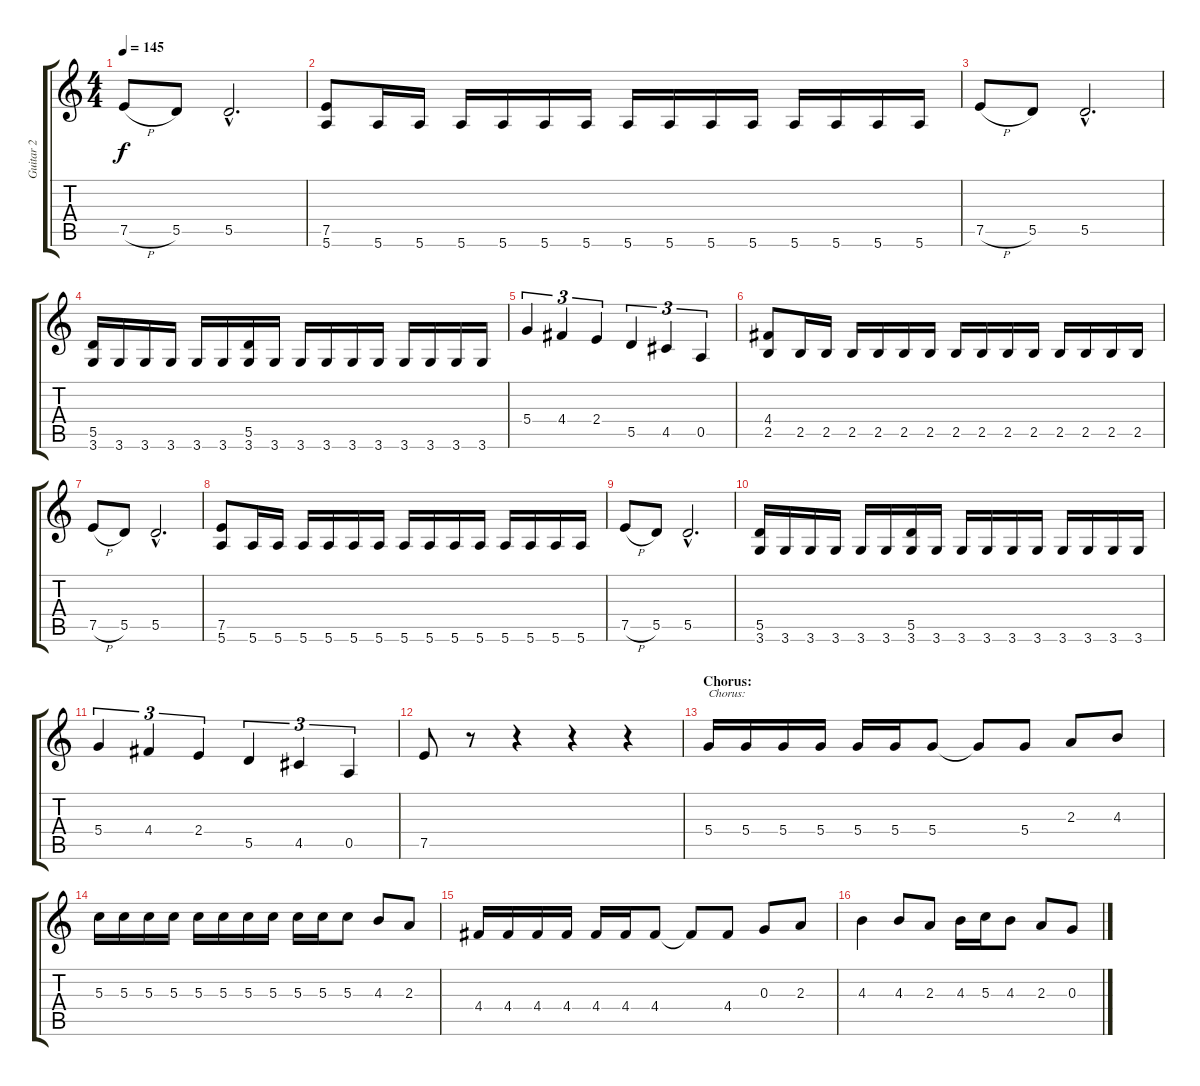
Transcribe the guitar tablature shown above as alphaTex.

\track ("Guitar 2" "Guitar 2") {instrument distortionguitar}
\staff {score tabs}
\tuning (E4 B3 G3 D3 A2 E2) {hide}
\ts (4 4)
\tempo 145
\clef g2
\ks c
7.5{h}.8{dy f} 5.5.8 5.5{hac}.2{d} |
(7.5 5.6).8 5.6.16 5.6.16 5.6.16 5.6.16 5.6.16 5.6.16 5.6.16 5.6.16 5.6.16 5.6.16 5.6.16 5.6.16 5.6.16 5.6.16 |
7.5{h}.8 5.5.8 5.5{hac}.2{d} |
(5.5 3.6).16 3.6.16 3.6.16 3.6.16 3.6.16 3.6.16 (5.5 3.6).16 3.6.16 3.6.16 3.6.16 3.6.16 3.6.16 3.6.16 3.6.16 3.6.16 3.6.16 |
5.4.4{tu (3 2)} 4.4.4{tu (3 2)} 2.4.4{tu (3 2)} 5.5.4{tu (3 2)} 4.5.4{tu (3 2)} 0.5.4{tu (3 2)} |
(4.4 2.5).8 2.5.16 2.5.16 2.5.16 2.5.16 2.5.16 2.5.16 2.5.16 2.5.16 2.5.16 2.5.16 2.5.16 2.5.16 2.5.16 2.5.16 |
7.5{h}.8 5.5.8 5.5{hac}.2{d} |
(7.5 5.6).8 5.6.16 5.6.16 5.6.16 5.6.16 5.6.16 5.6.16 5.6.16 5.6.16 5.6.16 5.6.16 5.6.16 5.6.16 5.6.16 5.6.16 |
7.5{h}.8 5.5.8 5.5{hac}.2{d} |
(5.5 3.6).16 3.6.16 3.6.16 3.6.16 3.6.16 3.6.16 (5.5 3.6).16 3.6.16 3.6.16 3.6.16 3.6.16 3.6.16 3.6.16 3.6.16 3.6.16 3.6.16 |
5.4.4{tu (3 2)} 4.4.4{tu (3 2)} 2.4.4{tu (3 2)} 5.5.4{tu (3 2)} 4.5.4{tu (3 2)} 0.5.4{tu (3 2)} |
7.5.8 r.8 r.4 r.4 r.4 |
\section ("" "Chorus:")
5.4.16{txt "Chorus:"} 5.4.16 5.4.16 5.4.16 5.4.16 5.4.16 5.4.8 5.4{t}.8 5.4.8 2.3.8 4.3.8 |
5.3.16 5.3.16 5.3.16 5.3.16 5.3.16 5.3.16 5.3.16 5.3.16 5.3.16 5.3.16 5.3.8 4.3.8 2.3.8 |
4.4.16 4.4.16 4.4.16 4.4.16 4.4.16 4.4.16 4.4.8 4.4{t}.8 4.4.8 0.3.8 2.3.8 |
4.3.4 4.3.8 2.3.8 4.3.16 5.3.16 4.3.8 2.3.8 0.3.8
